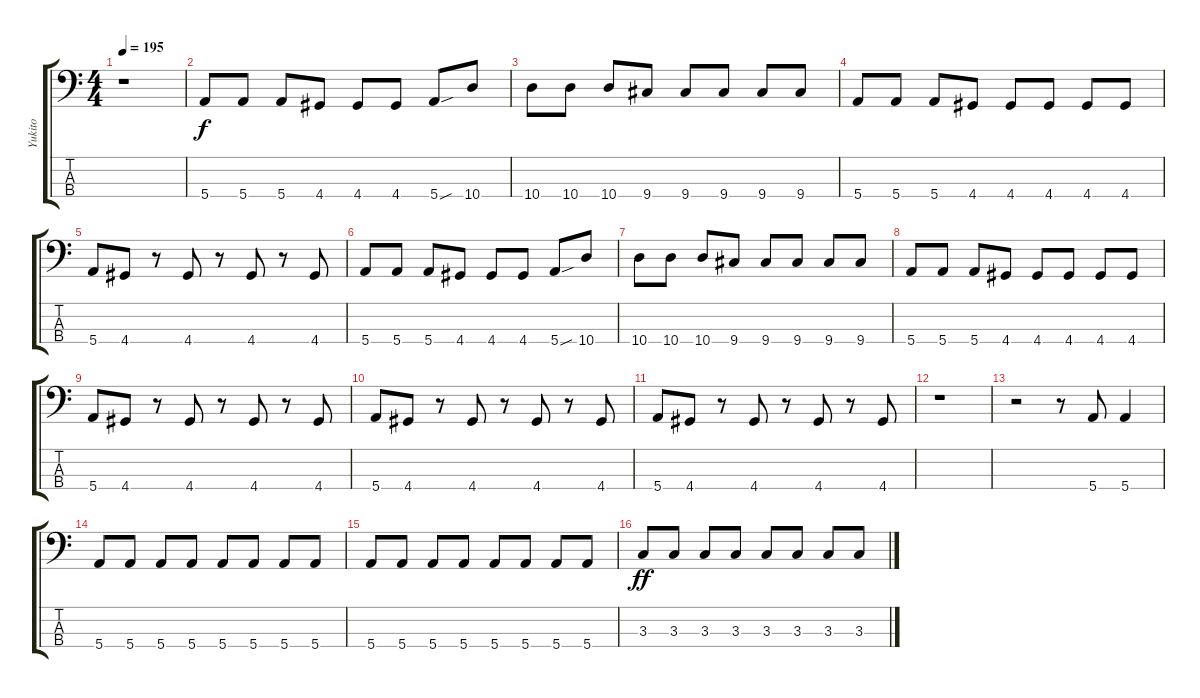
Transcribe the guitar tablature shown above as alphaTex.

\track ("Yukito" "Yukito") {instrument electricbassfinger}
\staff {score tabs}
\tuning (G2 D2 A1 E1) {hide}
\ts (4 4)
\tempo 195
\clef f4
\ks c
r.1{dy f instrument electricbassfinger} |
5.4.8 5.4.8 5.4.8 4.4.8 4.4.8 4.4.8 5.4{sou}.8 10.4.8 |
10.4.8 10.4.8 10.4.8 9.4.8 9.4.8 9.4.8 9.4.8 9.4.8 |
5.4.8 5.4.8 5.4.8 4.4.8 4.4.8 4.4.8 4.4.8 4.4.8 |
5.4.8 4.4.8 r.8 4.4.8 r.8 4.4.8 r.8 4.4.8 |
5.4.8 5.4.8 5.4.8 4.4.8 4.4.8 4.4.8 5.4{sou}.8 10.4.8 |
10.4.8 10.4.8 10.4.8 9.4.8 9.4.8 9.4.8 9.4.8 9.4.8 |
5.4.8 5.4.8 5.4.8 4.4.8 4.4.8 4.4.8 4.4.8 4.4.8 |
5.4.8 4.4.8 r.8 4.4.8 r.8 4.4.8 r.8 4.4.8 |
5.4.8 4.4.8 r.8 4.4.8 r.8 4.4.8 r.8 4.4.8 |
5.4.8 4.4.8 r.8 4.4.8 r.8 4.4.8 r.8 4.4.8 |
r.1 |
r.2 r.8 5.4.8 5.4.4 |
5.4.8 5.4.8 5.4.8 5.4.8 5.4.8 5.4.8 5.4.8 5.4.8 |
5.4.8 5.4.8 5.4.8 5.4.8 5.4.8 5.4.8 5.4.8 5.4.8 |
3.3.8{dy ff} 3.3.8 3.3.8 3.3.8 3.3.8 3.3.8 3.3.8 3.3.8
